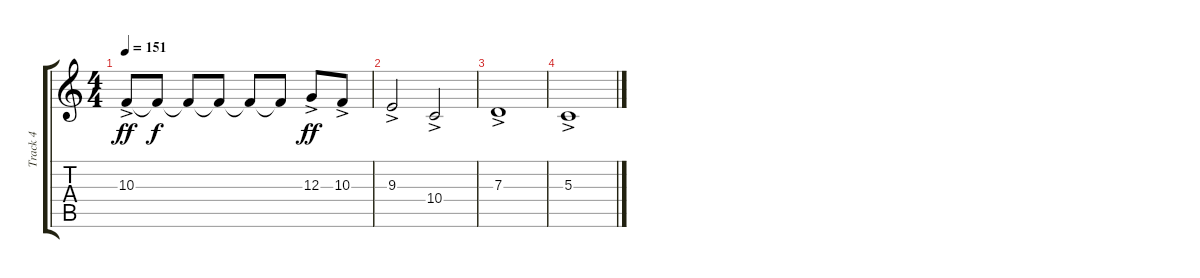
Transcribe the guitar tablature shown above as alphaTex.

\track ("Track 4" "Track 4") {instrument tuba}
\staff {score tabs}
\tuning (E4 B3 G3 D3 A2 E2) {hide}
\ts (4 4)
\tempo 151
\clef g2
\ks c
10.3{ac}.8{dy ff} 10.3{t}.8{dy f} 10.3{t}.8 10.3{t}.8 10.3{t}.8 10.3{t}.8 12.3{ac}.8{dy ff} 10.3{ac}.8 |
9.3{ac}.2 10.4{ac}.2 |
7.3{ac}.1 |
5.3{ac}.1
